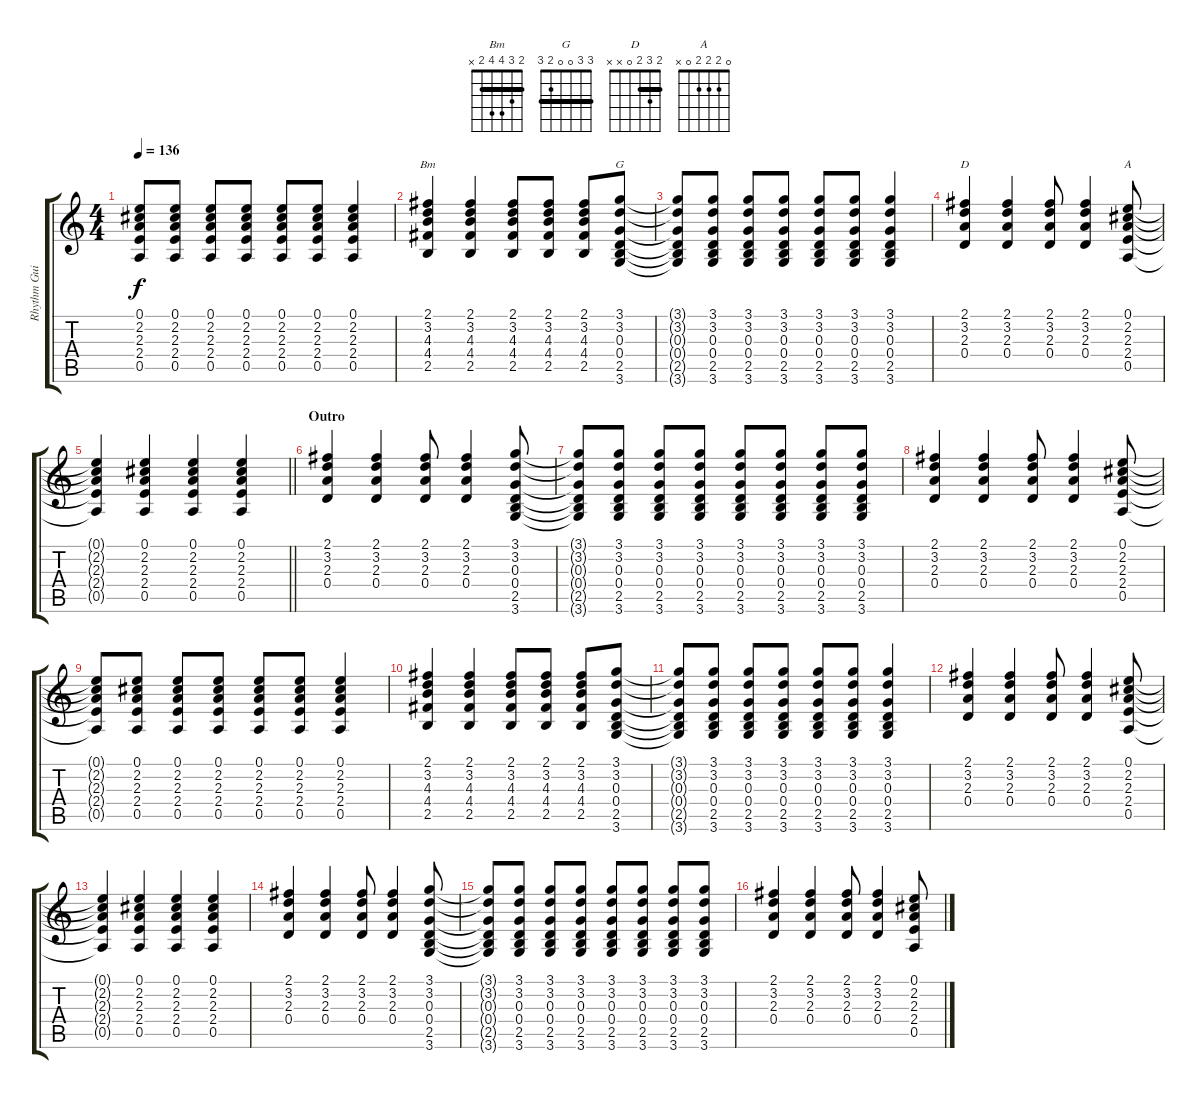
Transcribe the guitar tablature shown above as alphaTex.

\track ("Rhythm Guitar" "Rhythm Gui") {instrument acousticguitarsteel}
\staff {score tabs}
\tuning (E4 B3 G3 D3 A2 E2) {hide}
\chord ("Bm" 2 3 4 4 2 x) {barre 2}
\chord ("G" 3 3 0 0 2 3) {barre 3}
\chord ("D" 2 3 2 0 x x) {barre 2}
\chord ("A" 0 2 2 2 0 x)
\ts (4 4)
\tempo 136
\clef g2
\ks c
(0.1{t} 2.2{t} 2.3{t} 2.4{t} 0.5{t}).8{dy f} (0.1 2.2 2.3 2.4 0.5).8 (0.1 2.2 2.3 2.4 0.5).8 (0.1 2.2 2.3 2.4 0.5).8 (0.1 2.2 2.3 2.4 0.5).8 (0.1 2.2 2.3 2.4 0.5).8 (0.1 2.2 2.3 2.4 0.5).4 |
(2.1 3.2 4.3 4.4 2.5).4{ch "Bm"} (2.1 3.2 4.3 4.4 2.5).4 (2.1 3.2 4.3 4.4 2.5).8 (2.1 3.2 4.3 4.4 2.5).8 (2.1 3.2 4.3 4.4 2.5).8 (3.1 3.2 0.3 0.4 2.5 3.6).8{ch "G"} |
(3.1{t} 3.2{t} 0.3{t} 0.4{t} 2.5{t} 3.6{t}).8 (3.1 3.2 0.3 0.4 2.5 3.6).8 (3.1 3.2 0.3 0.4 2.5 3.6).8 (3.1 3.2 0.3 0.4 2.5 3.6).8 (3.1 3.2 0.3 0.4 2.5 3.6).8 (3.1 3.2 0.3 0.4 2.5 3.6).8 (3.1 3.2 0.3 0.4 2.5 3.6).4 |
(2.1 3.2 2.3 0.4).4{ch "D"} (2.1 3.2 2.3 0.4).4 (2.1 3.2 2.3 0.4).8 (2.1 3.2 2.3 0.4).4 (0.1 2.2 2.3 2.4 0.5).8{ch "A"} |
\barLineRight lightlight
(0.1{t} 2.2{t} 2.3{t} 2.4{t} 0.5{t}).4 (0.1 2.2 2.3 2.4 0.5).4 (0.1 2.2 2.3 2.4 0.5).4 (0.1 2.2 2.3 2.4 0.5).4 |
\section ("" "Outro")
(2.1 3.2 2.3 0.4).4 (2.1 3.2 2.3 0.4).4 (2.1 3.2 2.3 0.4).8 (2.1 3.2 2.3 0.4).4 (3.1 3.2 0.3 0.4 2.5 3.6).8 |
(3.1{t} 3.2{t} 0.3{t} 0.4{t} 2.5{t} 3.6{t}).8 (3.1 3.2 0.3 0.4 2.5 3.6).8 (3.1 3.2 0.3 0.4 2.5 3.6).8 (3.1 3.2 0.3 0.4 2.5 3.6).8 (3.1 3.2 0.3 0.4 2.5 3.6).8 (3.1 3.2 0.3 0.4 2.5 3.6).8 (3.1 3.2 0.3 0.4 2.5 3.6).8 (3.1 3.2 0.3 0.4 2.5 3.6).8 |
(2.1 3.2 2.3 0.4).4 (2.1 3.2 2.3 0.4).4 (2.1 3.2 2.3 0.4).8 (2.1 3.2 2.3 0.4).4 (0.1 2.2 2.3 2.4 0.5).8 |
(0.1{t} 2.2{t} 2.3{t} 2.4{t} 0.5{t}).8 (0.1 2.2 2.3 2.4 0.5).8 (0.1 2.2 2.3 2.4 0.5).8 (0.1 2.2 2.3 2.4 0.5).8 (0.1 2.2 2.3 2.4 0.5).8 (0.1 2.2 2.3 2.4 0.5).8 (0.1 2.2 2.3 2.4 0.5).4 |
(2.1 3.2 4.3 4.4 2.5).4 (2.1 3.2 4.3 4.4 2.5).4 (2.1 3.2 4.3 4.4 2.5).8 (2.1 3.2 4.3 4.4 2.5).8 (2.1 3.2 4.3 4.4 2.5).8 (3.1 3.2 0.3 0.4 2.5 3.6).8 |
(3.1{t} 3.2{t} 0.3{t} 0.4{t} 2.5{t} 3.6{t}).8 (3.1 3.2 0.3 0.4 2.5 3.6).8 (3.1 3.2 0.3 0.4 2.5 3.6).8 (3.1 3.2 0.3 0.4 2.5 3.6).8 (3.1 3.2 0.3 0.4 2.5 3.6).8 (3.1 3.2 0.3 0.4 2.5 3.6).8 (3.1 3.2 0.3 0.4 2.5 3.6).4 |
(2.1 3.2 2.3 0.4).4 (2.1 3.2 2.3 0.4).4 (2.1 3.2 2.3 0.4).8 (2.1 3.2 2.3 0.4).4 (0.1 2.2 2.3 2.4 0.5).8 |
(0.1{t} 2.2{t} 2.3{t} 2.4{t} 0.5{t}).4 (0.1 2.2 2.3 2.4 0.5).4 (0.1 2.2 2.3 2.4 0.5).4 (0.1 2.2 2.3 2.4 0.5).4 |
(2.1 3.2 2.3 0.4).4 (2.1 3.2 2.3 0.4).4 (2.1 3.2 2.3 0.4).8 (2.1 3.2 2.3 0.4).4 (3.1 3.2 0.3 0.4 2.5 3.6).8 |
(3.1{t} 3.2{t} 0.3{t} 0.4{t} 2.5{t} 3.6{t}).8 (3.1 3.2 0.3 0.4 2.5 3.6).8 (3.1 3.2 0.3 0.4 2.5 3.6).8 (3.1 3.2 0.3 0.4 2.5 3.6).8 (3.1 3.2 0.3 0.4 2.5 3.6).8 (3.1 3.2 0.3 0.4 2.5 3.6).8 (3.1 3.2 0.3 0.4 2.5 3.6).8 (3.1 3.2 0.3 0.4 2.5 3.6).8 |
(2.1 3.2 2.3 0.4).4 (2.1 3.2 2.3 0.4).4 (2.1 3.2 2.3 0.4).8 (2.1 3.2 2.3 0.4).4 (0.1 2.2 2.3 2.4 0.5).8
